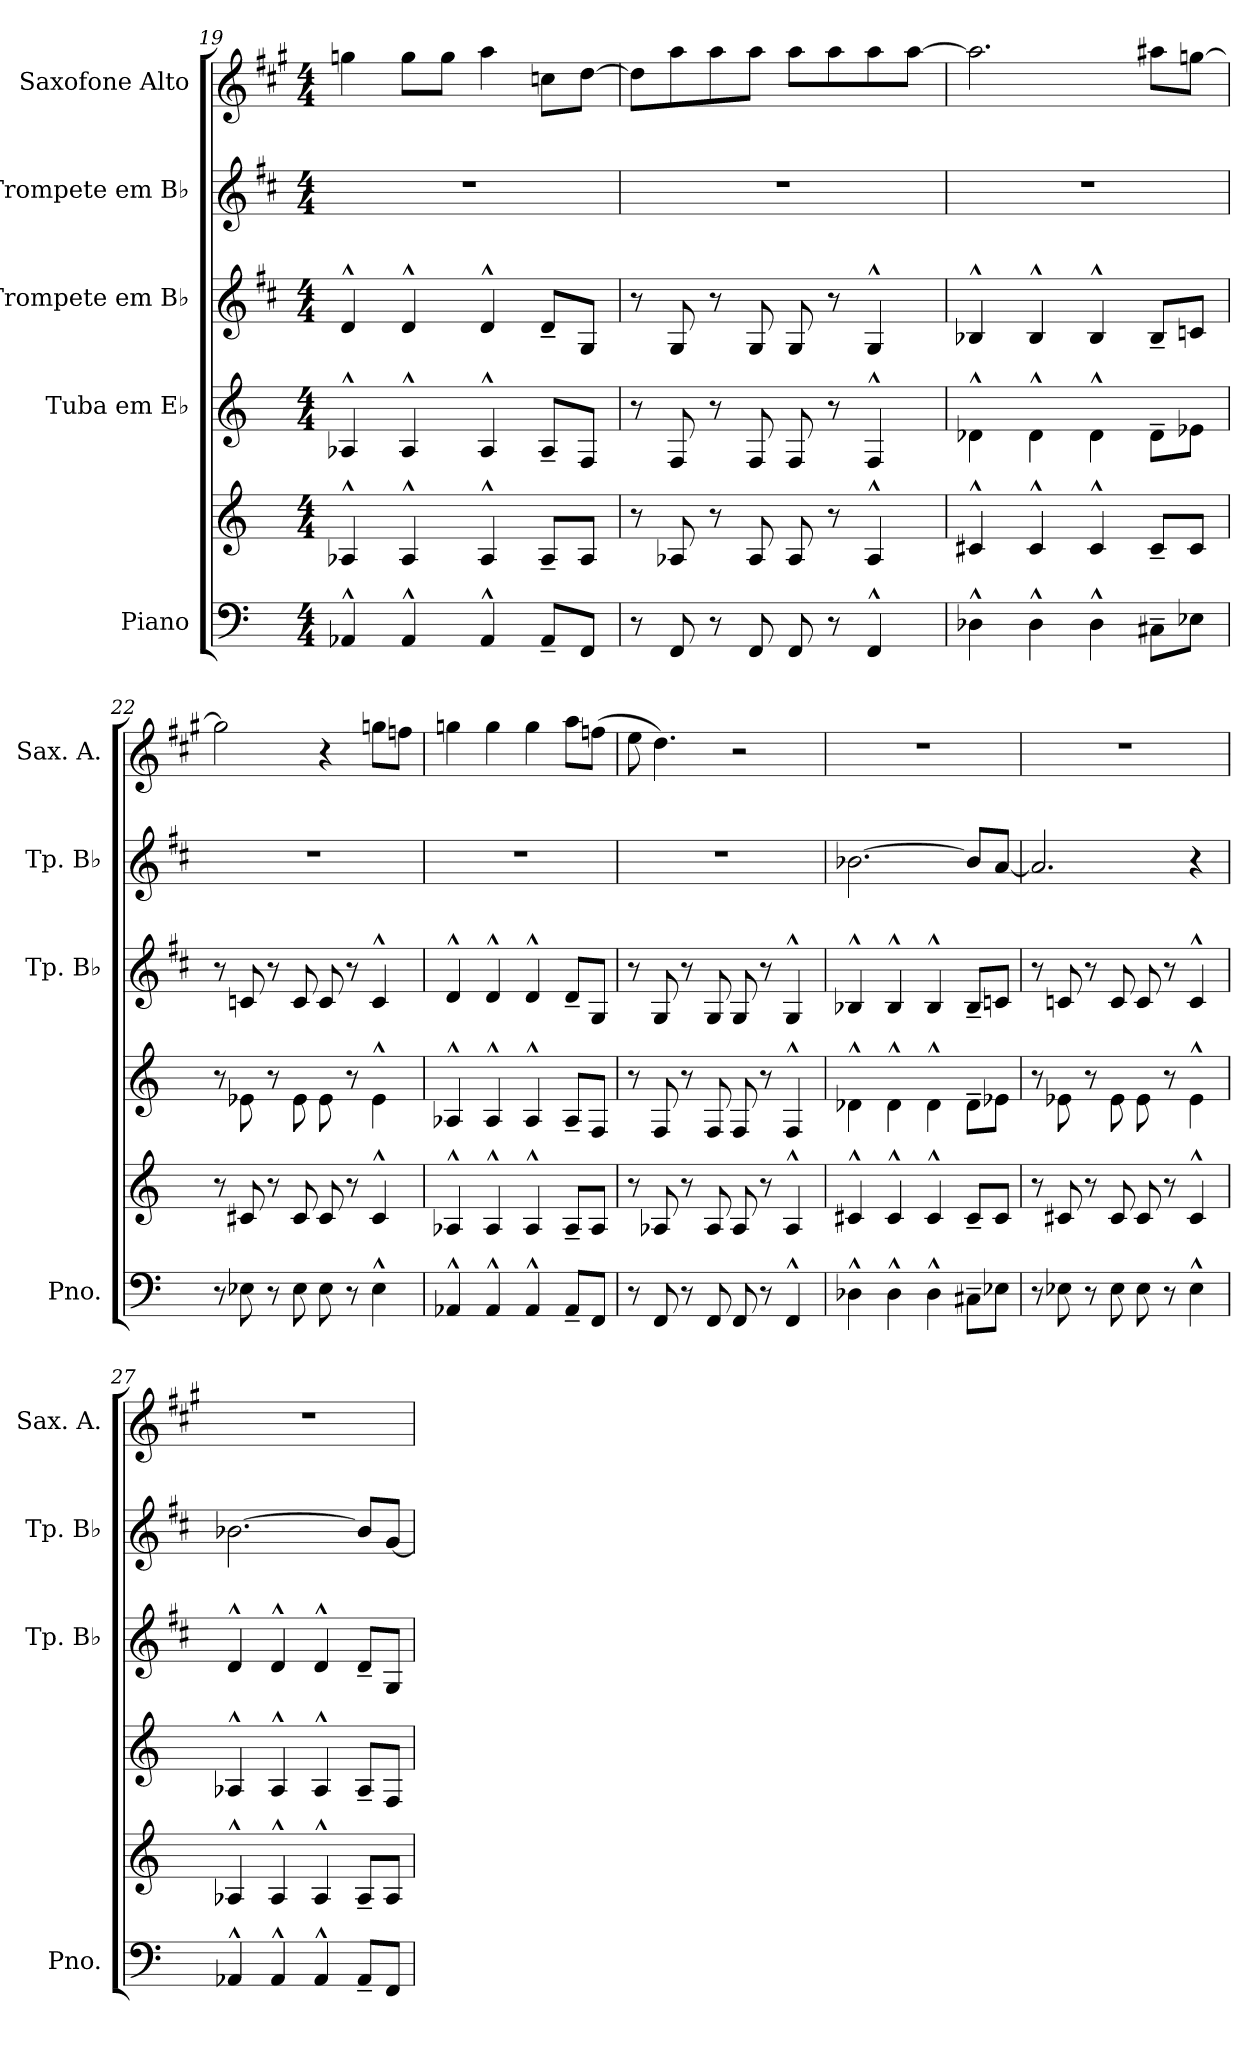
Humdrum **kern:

**kern	**kern	**kern	**kern	**kern	**kern
*part5	*part5	*part4	*part3	*part2	*part1
*staff6	*staff5	*staff4	*staff3	*staff2	*staff1
*I"Piano	*	*I"Tuba em E♭	*I"Trompete em B♭	*I"Trompete em B♭	*I"Saxofone Alto
*I'Pno.	*	*	*I'Tp. B♭	*I'Tp. B♭	*I'Sax. A.
*clefF4	*clefG2	*clefG2	*clefG2	*clefG2	*clefG2
*	*	*ITrd12c21	*ITrd1c2	*ITrd1c2	*ITrd5c9
*k[]	*k[]	*k[]	*k[]	*k[]	*k[]
*M4/4	*M4/4	*M4/4	*M4/4	*M4/4	*M4/4
=19	=19	=19	=19	=19	=19
4AA-X^^/	4A-X^^/	4AA-X^^/	4c^^/	1r	4b-X\
4AA-^^/	4A-^^/	4AA-^^/	4c^^/	.	8b-\L
.	.	.	.	.	8b-\J
4AA-^^/	4A-^^/	4AA-^^/	4c^^/	.	4cc\
8AA-~/L	8A-~/L	8AA-~/L	8c~/L	.	8e-X\L
8FF/J	8A-/J	8FF/J	8F/J	.	[8f\J
=20	=20	=20	=20	=20	=20
8r	8r	8r	8r	1r	8f\L]
8FF/	8A-X/	8FF/	8F/	.	8cc\
8r	8r	8r	8r	.	8cc\
8FF/	8A-/	8FF/	8F/	.	8cc\J
8FF/	8A-/	8FF/	8F/	.	8cc\L
8r	8r	8r	8r	.	8cc\
4FF^^/	4A-^^/	4FF^^/	4F^^/	.	8cc\
.	.	.	.	.	[8cc\J
!!LO:LB:g=z
=21	=21	=21	=21	=21	=21
4D-X^^\	4c#X^^/	4D-X^^\	4A-X^^/	1r	2.cc\]
4D-^^\	4c#^^/	4D-^^\	4A-^^/	.	.
4D-^^\	4c#^^/	4D-^^\	4A-^^/	.	.
8C#X~\L	8c#~/L	8D-~\L	8A-~/L	.	8cc#X\L
8E-X\J	8c#/J	8E-X\J	8B-X/J	.	[8b-X\J
=22	=22	=22	=22	=22	=22
8r	8r	8r	8r	1r	2b-\]
8E-X\	8c#X/	8E-X\	8B-X/	.	.
8r	8r	8r	8r	.	.
8E-\	8c#/	8E-\	8B-/	.	.
8E-\	8c#/	8E-\	8B-/	.	4r
8r	8r	8r	8r	.	.
4E-^^\	4c#^^/	4E-^^\	4B-^^/	.	8b-X\L
.	.	.	.	.	8a-X\J
=23	=23	=23	=23	=23	=23
4AA-X^^/	4A-X^^/	4AA-X^^/	4c^^/	1r	4b-X\
4AA-^^/	4A-^^/	4AA-^^/	4c^^/	.	4b-\
4AA-^^/	4A-^^/	4AA-^^/	4c^^/	.	4b-\
8AA-~/L	8A-~/L	8AA-~/L	8c~/L	.	8cc\L
8FF/J	8A-/J	8FF/J	8F/J	.	(>8a-X\J
=24	=24	=24	=24	=24	=24
8r	8r	8r	8r	1r	8g\
8FF/	8A-X/	8FF/	8F/	.	4.f\)
8r	8r	8r	8r	.	.
8FF/	8A-/	8FF/	8F/	.	.
8FF/	8A-/	8FF/	8F/	.	2r
8r	8r	8r	8r	.	.
4FF^^/	4A-^^/	4FF^^/	4F^^/	.	.
!!LO:PB:g=z
=25	=25	=25	=25	=25	=25
4D-X^^\	4c#X^^/	4D-X^^\	4A-X^^/	[2.a-X\	1r
4D-^^\	4c#^^/	4D-^^\	4A-^^/	.	.
4D-^^\	4c#^^/	4D-^^\	4A-^^/	.	.
8C#X~\L	8c#~/L	8D-~\L	8A-~/L	8a-/L]	.
8E-X\J	8c#/J	8E-X\J	8B-X/J	[8g/J	.
=26	=26	=26	=26	=26	=26
8r	8r	8r	8r	2.g/]	1r
8E-X\	8c#X/	8E-X\	8B-X/	.	.
8r	8r	8r	8r	.	.
8E-\	8c#/	8E-\	8B-/	.	.
8E-\	8c#/	8E-\	8B-/	.	.
8r	8r	8r	8r	.	.
4E-^^\	4c#^^/	4E-^^\	4B-^^/	4r	.
=27	=27	=27	=27	=27	=27
4AA-X^^/	4A-X^^/	4AA-X^^/	4c^^/	[2.a-X\	1r
4AA-^^/	4A-^^/	4AA-^^/	4c^^/	.	.
4AA-^^/	4A-^^/	4AA-^^/	4c^^/	.	.
8AA-~/L	8A-~/L	8AA-~/L	8c~/L	8a-/L]	.
8FF/J	8A-/J	8FF/J	8F/J	[8f/J	.
=	=	=	=	=	=
*-	*-	*-	*-	*-	*-
